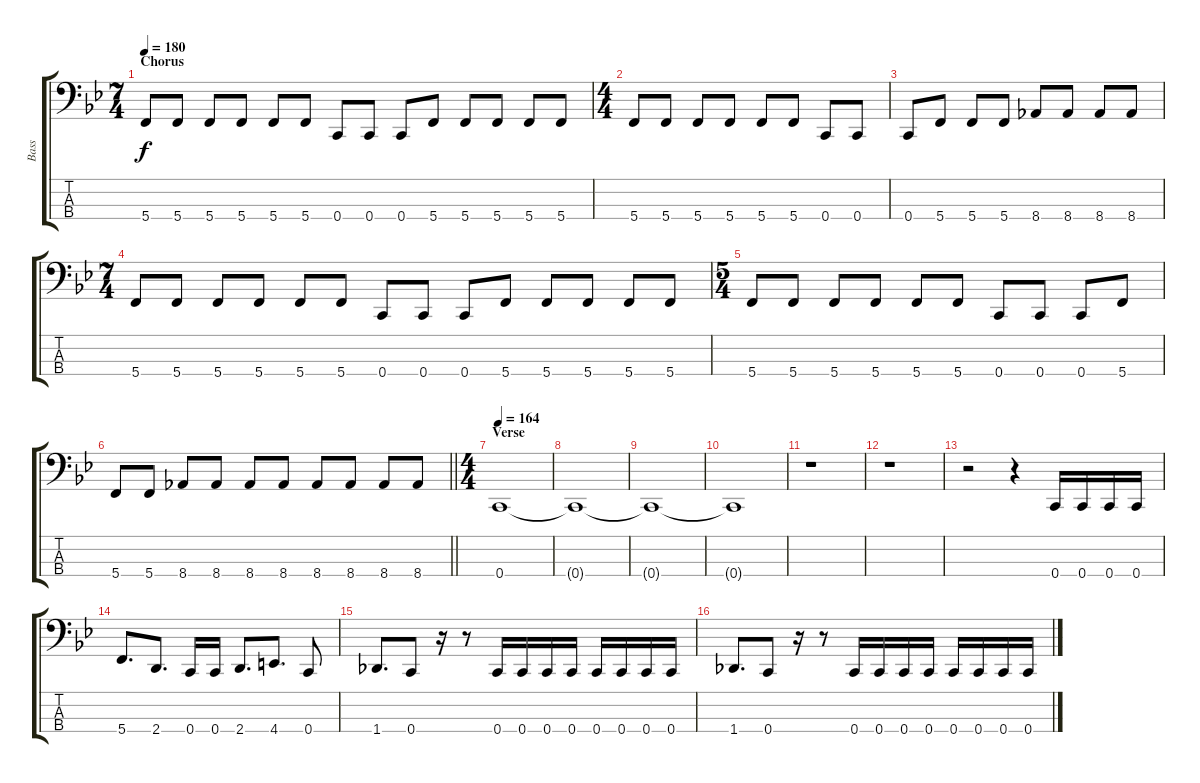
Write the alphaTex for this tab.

\track ("Bass" "Bass") {instrument electricbasspick}
\staff {score tabs}
\tuning (F2 C2 G1 C1) {hide}
\ts (7 4)
\section ("" "Chorus")
\tempo 180
\clef f4
\ks bb
5.4.8{dy f} 5.4.8 5.4.8 5.4.8 5.4.8 5.4.8 0.4.8 0.4.8 0.4.8 5.4.8 5.4.8 5.4.8 5.4.8 5.4.8 |
\ts (4 4)
5.4.8 5.4.8 5.4.8 5.4.8 5.4.8 5.4.8 0.4.8 0.4.8 |
0.4.8 5.4.8 5.4.8 5.4.8 8.4.8 8.4.8 8.4.8 8.4.8 |
\ts (7 4)
5.4.8 5.4.8 5.4.8 5.4.8 5.4.8 5.4.8 0.4.8 0.4.8 0.4.8 5.4.8 5.4.8 5.4.8 5.4.8 5.4.8 |
\ts (5 4)
5.4.8 5.4.8 5.4.8 5.4.8 5.4.8 5.4.8 0.4.8 0.4.8 0.4.8 5.4.8 |
\barLineRight lightlight
5.4.8 5.4.8 8.4.8 8.4.8 8.4.8 8.4.8 8.4.8 8.4.8 8.4.8 8.4.8 |
\ts (4 4)
\section ("" "Verse")
\tempo 164
0.4.1 |
0.4{t}.1 |
0.4{t}.1 |
0.4{t}.1 |
r.1 |
r.1 |
r.2 r.4 0.4.16 0.4.16 0.4.16 0.4.16 |
5.4.8{d} 2.4.8{d} 0.4.16 0.4.16 2.4.8{d} 4.4.8{d} 0.4.8 |
1.4.8{d} 0.4.8 r.16 r.8 0.4.16 0.4.16 0.4.16 0.4.16 0.4.16 0.4.16 0.4.16 0.4.16 |
1.4.8{d} 0.4.8 r.16 r.8 0.4.16 0.4.16 0.4.16 0.4.16 0.4.16 0.4.16 0.4.16 0.4.16
